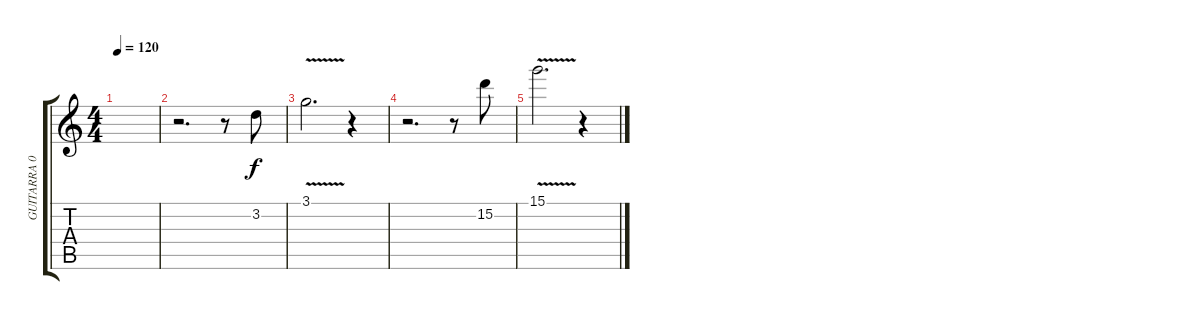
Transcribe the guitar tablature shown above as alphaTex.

\track ("GUITARRA 03" "GUITARRA 0") {instrument overdrivenguitar}
\staff {score tabs}
\tuning (E4 B3 G3 D3 A2 E2) {hide}
\ts (4 4)
\tempo 120
\clef g2
\ks c
|
r.2{d} r.8 3.2.8 |
3.1{v}.2{d} r.4 |
r.2{d} r.8 15.2.8 |
15.1{v}.2{d} r.4
